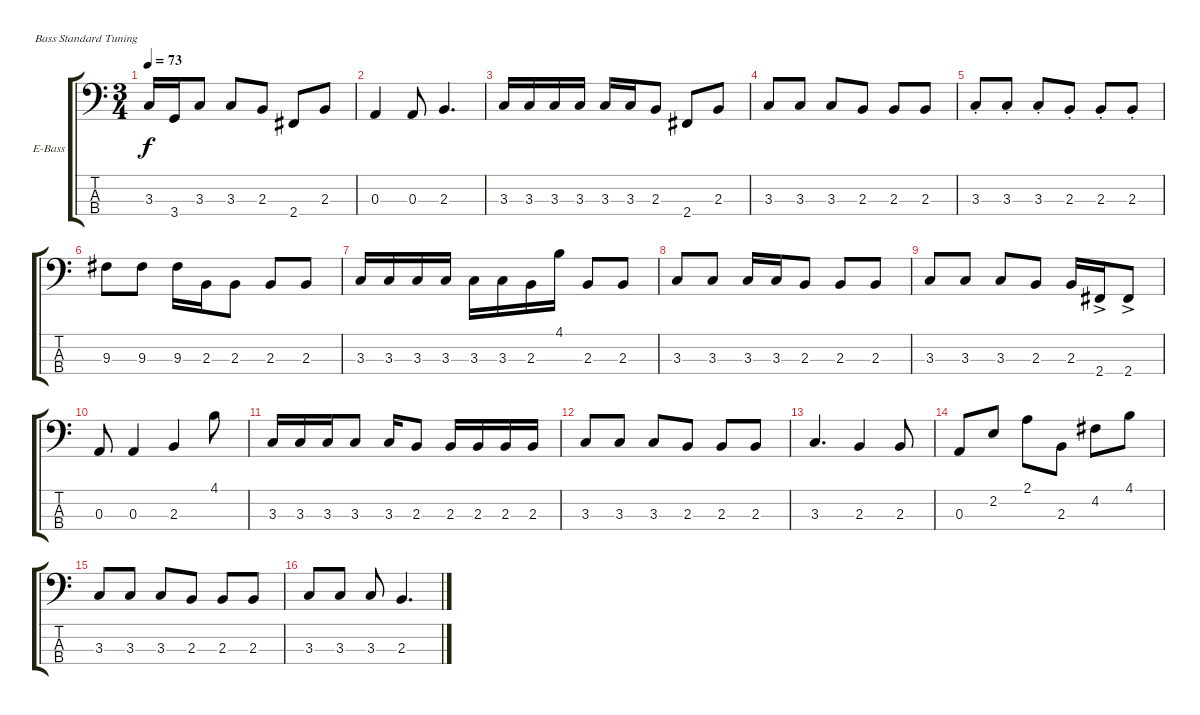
\defaultSystemsLayout 4
\bracketExtendMode groupsimilarinstruments
\firstSystemTrackNameOrientation horizontal
\otherSystemsTrackNameOrientation horizontal
\track ("Electric Bass" "E-Bass") {instrument electricbassfinger}
\staff {score tabs}
\tuning (G2 D2 A1 E1)
\ts (3 4)
\tempo 73
\clef f4
\ks c
3.3.16{dy f} 3.4.16 3.3.8 3.3.8 2.3.8 2.4.8 2.3.8 |
0.3.4 0.3.8 2.3.4{d} |
3.3.16 3.3.16 3.3.16 3.3.16 3.3.16 3.3.16 2.3.8 2.4.8 2.3.8 |
3.3.8 3.3.8 3.3.8 2.3.8 2.3.8 2.3.8 |
3.3{st}.8 3.3{st}.8 3.3{st}.8 2.3{st}.8 2.3{st}.8 2.3{st}.8 |
9.3.8 9.3.8 9.3.16 2.3.16 2.3.8 2.3.8 2.3.8 |
3.3.16 3.3.16 3.3.16 3.3.16 3.3.16 3.3.16 2.3.16 4.1.16 2.3.8 2.3.8 |
3.3.8 3.3.8 3.3.16 3.3.16 2.3.8 2.3.8 2.3.8 |
3.3.8 3.3.8 3.3.8 2.3.8 2.3.16 2.4{ac}.16 2.4{ac}.8 |
0.3.8 0.3.4 2.3.4 4.1.8 |
3.3.16 3.3.16 3.3.16 3.3.8 3.3.16 2.3.8 2.3.16 2.3.16 2.3.16 2.3.16 |
3.3.8 3.3.8 3.3.8 2.3.8 2.3.8 2.3.8 |
3.3.4{d} 2.3.4 2.3.8 |
0.3.8 2.2.8 2.1.8 2.3.8 4.2.8 4.1.8 |
3.3.8 3.3.8 3.3.8 2.3.8 2.3.8 2.3.8 |
3.3.8 3.3.8 3.3.8 2.3.4{d}
